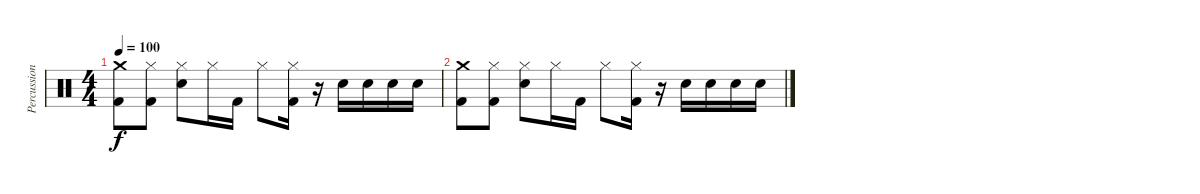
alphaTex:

\track ("Percussion" "Percussion") {instrument percussion}
\staff {score}
\articulation defaults
\ts (4 4)
\tempo 100
\clef neutral
\ks c
("Crash medium (hit)" "Kick (hit) 2").8{dy f} ("Hi-Hat (closed)" "Kick (hit) 2").8 ("Hi-Hat (closed)" "Snare (hit) 2").8 "Hi-Hat (closed)".16 "Kick (hit) 2".16 "Hi-Hat (closed)".8 ("Hi-Hat (closed)" "Kick (hit) 2").16 r.16 "Snare (hit) 2".16 "Snare (hit) 2".16 "Snare (hit) 2".16 "Snare (hit) 2".16 |
("Crash medium (hit)" "Kick (hit) 2").8 ("Hi-Hat (closed)" "Kick (hit) 2").8 ("Hi-Hat (closed)" "Snare (hit) 2").8 "Hi-Hat (closed)".16 "Kick (hit) 2".16 "Hi-Hat (closed)".8 ("Hi-Hat (closed)" "Kick (hit) 2").16 r.16 "Snare (hit) 2".16 "Snare (hit) 2".16 "Snare (hit) 2".16 "Snare (hit) 2".16
